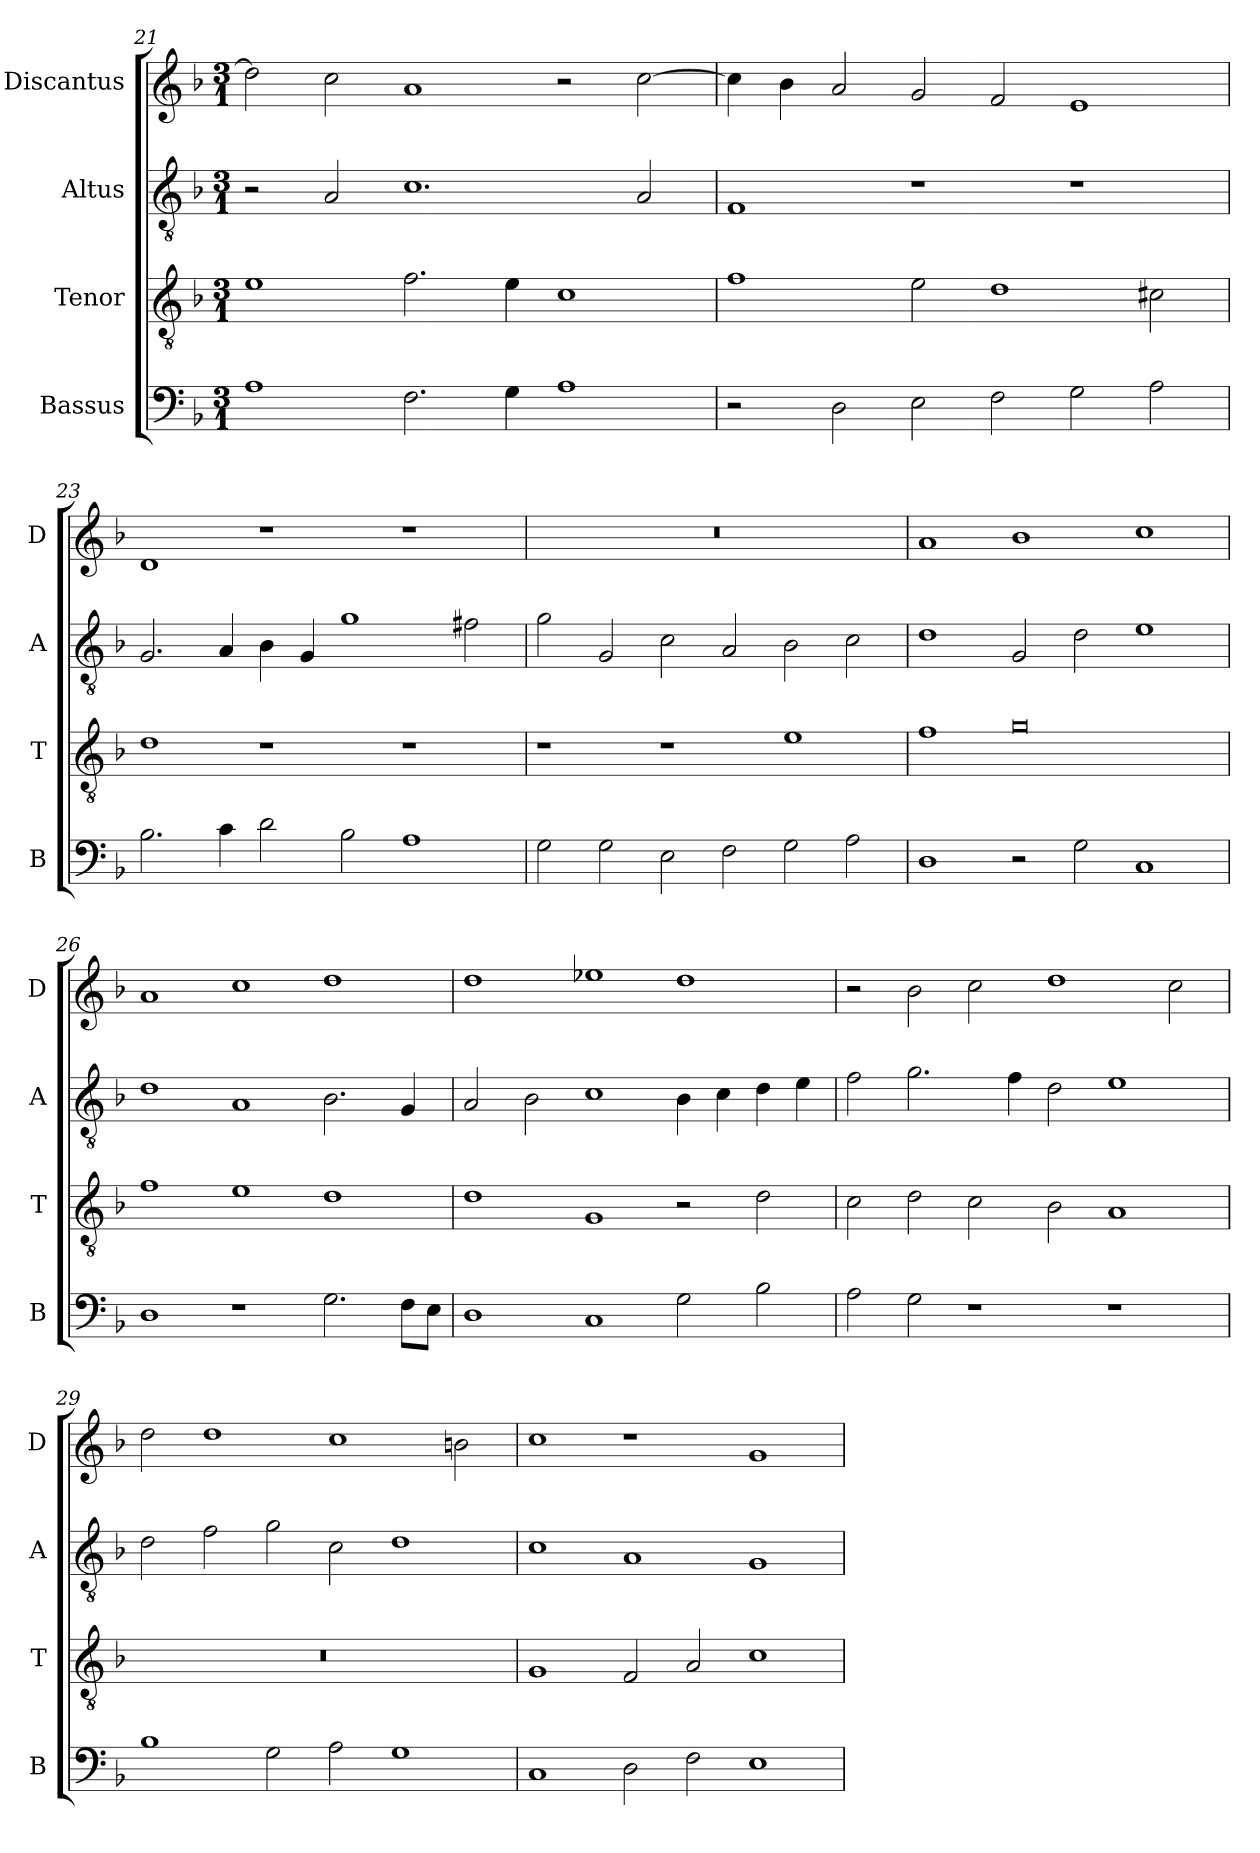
**kern	**kern	**kern	**kern
*part4	*part3	*part2	*part1
*staff4	*staff3	*staff2	*staff1
*I"Bassus	*I"Tenor	*I"Altus	*I"Discantus
*I'B	*I'T	*I'A	*I'D
*clefF4	*clefGv2	*clefGv2	*clefG2
*k[b-]	*k[b-]	*k[b-]	*k[b-]
*M3/1	*M3/1	*M3/1	*M3/1
=21	=21	=21	=21
1A	1e	2r	2dd\]
.	.	2A/	2cc\
2.F\	2.f\	1.c	1a
4G\	4e\	.	.
1A	1c	.	2r
.	.	2A/	[2cc\
=22	=22	=22	=22
2r	1f	1F	4cc\]
.	.	.	4b-\
2D\	.	.	2a/
2E\	2e\	1r	2g/
2F\	1d	.	2f/
2G\	.	1r	1e
2A\	2c#X\	.	.
=23	=23	=23	=23
2.B-\	1d	2.G/	1d
4c\	.	4A/	.
2d\	1r	4B-\	1r
.	.	4G/	.
2B-\	.	1g	.
1A	1r	.	1r
.	.	2f#X\	.
=24	=24	=24	=24
2G\	1r	2g\	0.r
2G\	.	2G/	.
2E\	1r	2c\	.
2F\	.	2A/	.
2G\	1e	2B-\	.
2A\	.	2c\	.
=25	=25	=25	=25
1D	1f	1d	1a
2r	0g	2G/	1b-
2G\	.	2d\	.
1C	.	1e	1cc
=26	=26	=26	=26
1D	1f	1d	1a
1r	1e	1A	1cc
2.G\	1d	2.B-\	1dd
8F\L	.	4G/	.
8E\J	.	.	.
=27	=27	=27	=27
1D	1d	2A/	1dd
.	.	2B-\	.
1C	1G	1c	1ee-X
2G\	2r	4B-\	1dd
.	.	4c\	.
2B-\	2d\	4d\	.
.	.	4e\	.
=28	=28	=28	=28
2A\	2c\	2f\	2r
2G\	2d\	2.g\	2b-\
1r	2c\	.	2cc\
.	.	4f\	.
.	2B-\	2d\	1dd
1r	1A	1e	.
.	.	.	2cc\
=29	=29	=29	=29
1B-	0.r	2d\	2dd\
.	.	2f\	1dd
2G\	.	2g\	.
2A\	.	2c\	1cc
1G	.	1d	.
.	.	.	2bn\
=30	=30	=30	=30
1C	1G	1c	1cc
2D\	2F/	1A	1r
2F\	2A/	.	.
1E	1c	1G	1g
=	=	=	=
*-	*-	*-	*-
